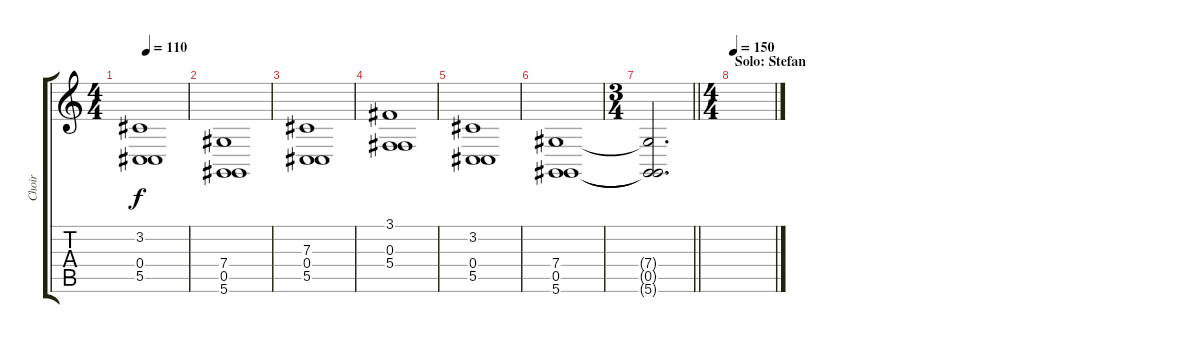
\track ("Choir" "Choir") {instrument choiraahs}
\staff {score tabs}
\tuning (Eb4 Bb3 Gb3 Db3 Ab2 Eb2) {hide}
\ts (4 4)
\tempo 110
\clef g2
\ks c
(3.2 0.4 5.5).1{dy f} |
(7.4 0.5 5.6).1 |
(7.3 0.4 5.5).1 |
(3.1 0.3 5.4).1 |
(3.2 0.4 5.5).1 |
(7.4 0.5 5.6).1 |
\ts (3 4)
\barLineRight lightlight
(7.4{t} 0.5{t} 5.6{t}).2{d} |
\ts (4 4)
\section ("" "Solo: Stefan")
\tempo 150
